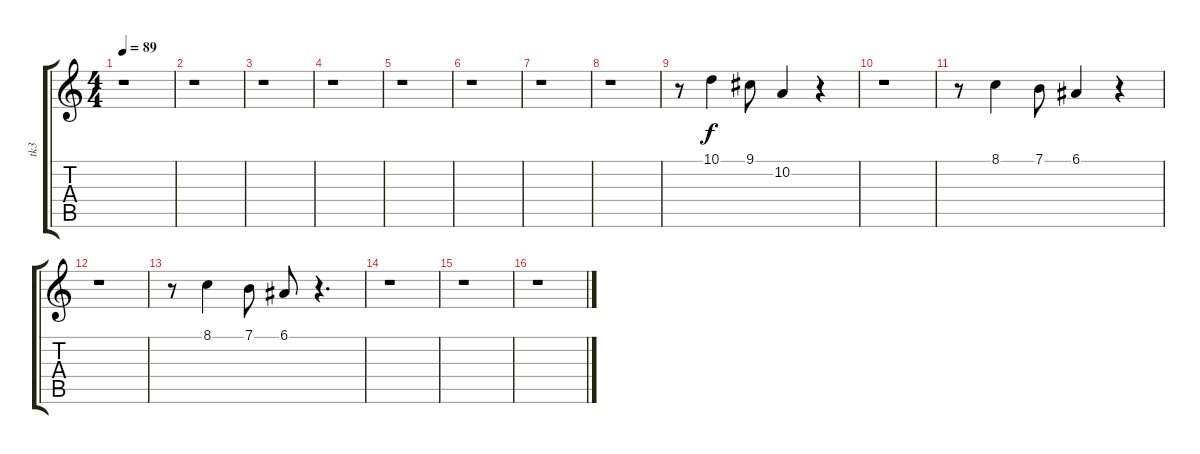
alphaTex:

\track ("tk3" "tk3") {instrument baritonesax}
\staff {score tabs}
\tuning (E4 B3 G3 D3 A2 E2) {hide}
\ts (4 4)
\tempo 89
\clef g2
\ks c
r.1{dy f instrument baritonesax} |
r.1 |
r.1 |
r.1 |
r.1 |
r.1 |
r.1 |
r.1 |
r.8 10.1.4{balance 10} 9.1.8 10.2.4 r.4 |
r.1 |
r.8 8.1.4 7.1.8 6.1.4 r.4 |
r.1 |
r.8 8.1.4 7.1.8 6.1.8 r.4{d} |
r.1 |
r.1 |
r.1
